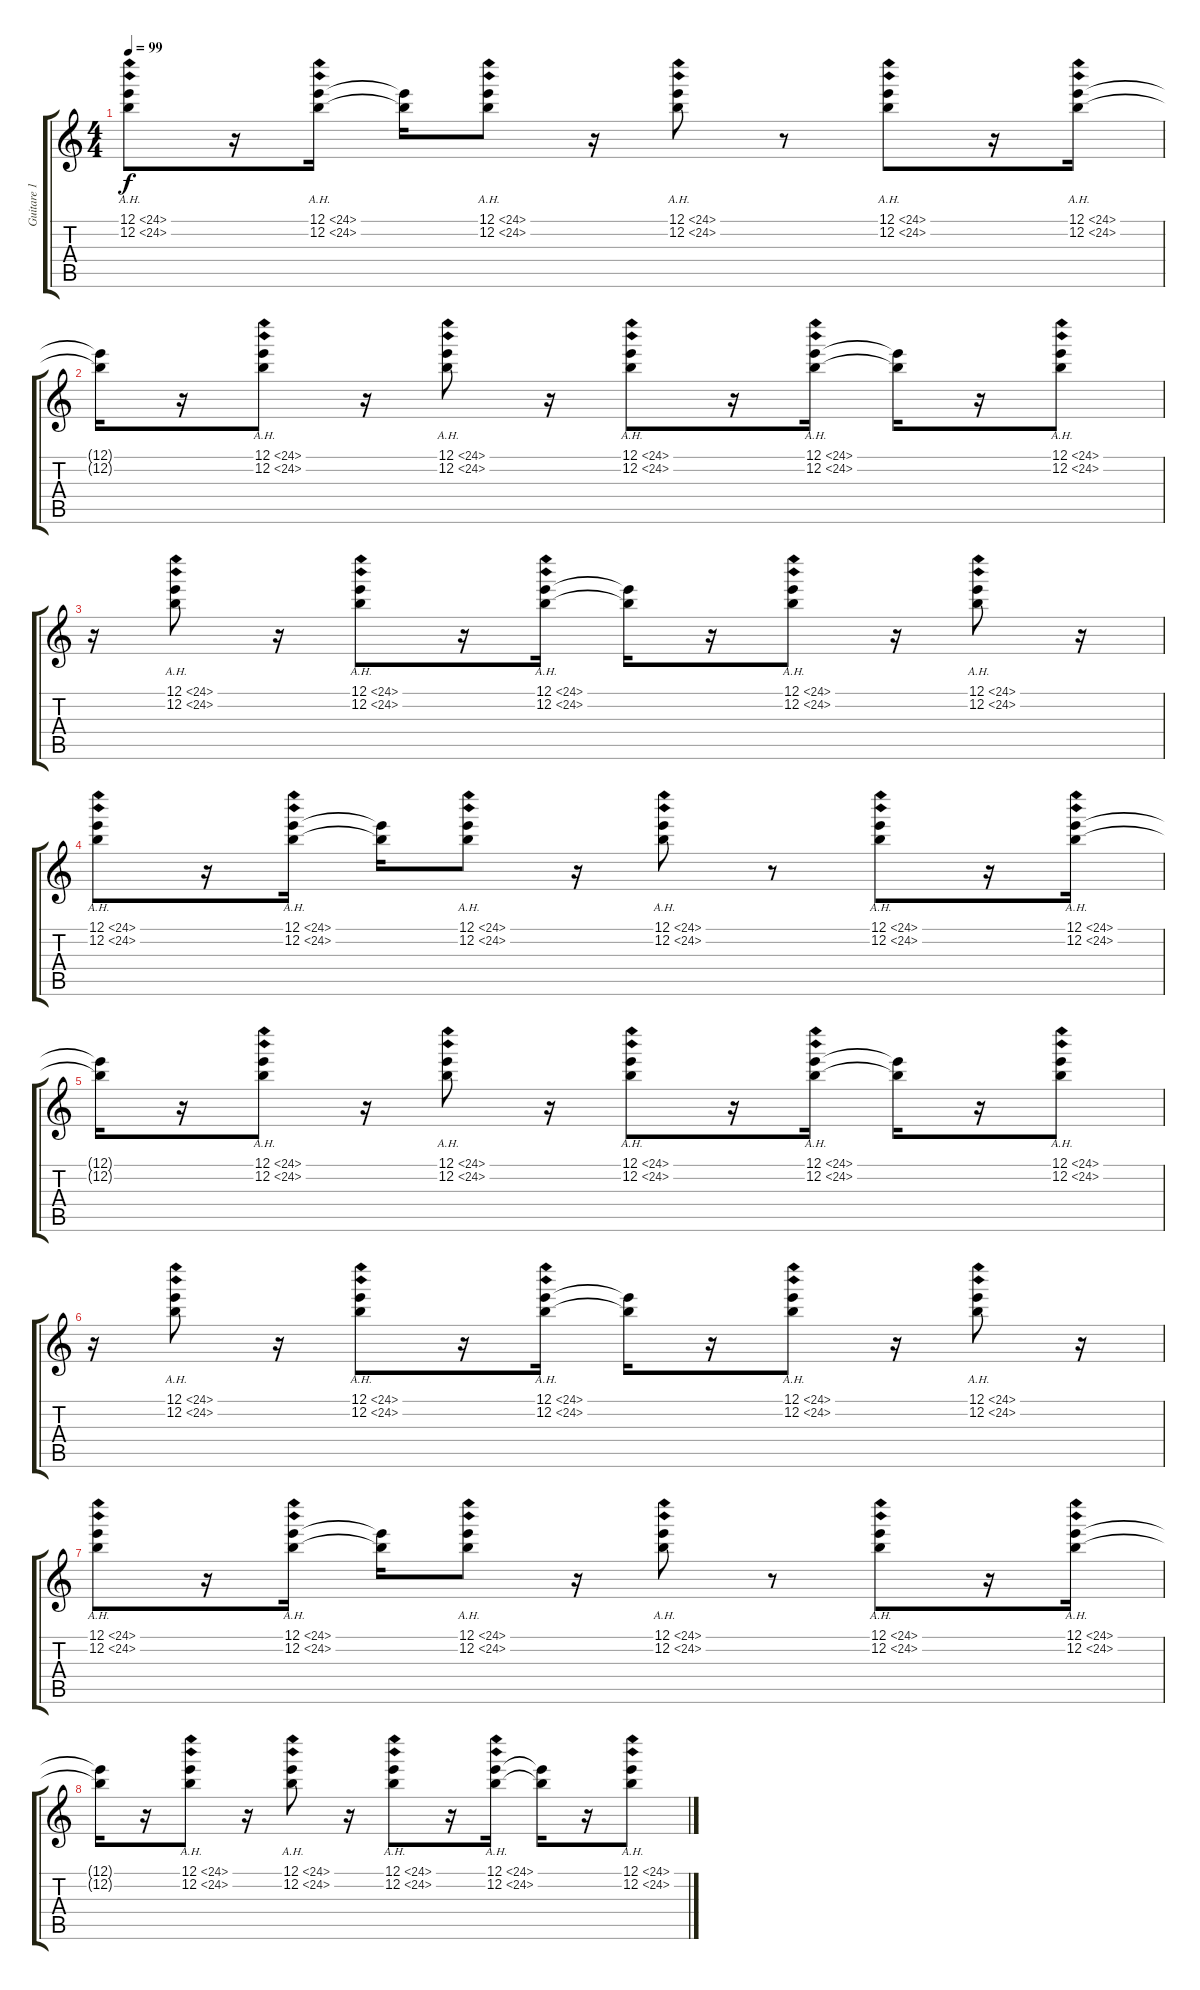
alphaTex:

\track ("Guitare 1" "Guitare 1") {instrument acousticguitarsteel}
\staff {score tabs}
\tuning (E4 B3 G3 D3 A2 E2) {hide}
\ts (4 4)
\tempo 99
\clef g2
\ks c
(12.1{ah 12} 12.2{ah 12}).8{dy f instrument acousticguitarsteel} r.16 (12.1{ah 12} 12.2{ah 12}).16 (12.1{t} 12.2{t}).16 (12.1{ah 12} 12.2{ah 12}).8 r.16 (12.1{ah 12} 12.2{ah 12}).8 r.8 (12.1{ah 12} 12.2{ah 12}).8 r.16 (12.1{ah 12} 12.2{ah 12}).16 |
(12.1{t} 12.2{t}).16 r.16 (12.1{ah 12} 12.2{ah 12}).8 r.16 (12.1{ah 12} 12.2{ah 12}).8 r.16 (12.1{ah 12} 12.2{ah 12}).8 r.16 (12.1{ah 12} 12.2{ah 12}).16 (12.1{t} 12.2{t}).16 r.16 (12.1{ah 12} 12.2{ah 12}).8 |
r.16 (12.1{ah 12} 12.2{ah 12}).8 r.16 (12.1{ah 12} 12.2{ah 12}).8 r.16 (12.1{ah 12} 12.2{ah 12}).16 (12.1{t} 12.2{t}).16 r.16 (12.1{ah 12} 12.2{ah 12}).8 r.16 (12.1{ah 12} 12.2{ah 12}).8 r.16 |
(12.1{ah 12} 12.2{ah 12}).8 r.16 (12.1{ah 12} 12.2{ah 12}).16 (12.1{t} 12.2{t}).16 (12.1{ah 12} 12.2{ah 12}).8 r.16 (12.1{ah 12} 12.2{ah 12}).8 r.8 (12.1{ah 12} 12.2{ah 12}).8 r.16 (12.1{ah 12} 12.2{ah 12}).16 |
(12.1{t} 12.2{t}).16 r.16 (12.1{ah 12} 12.2{ah 12}).8 r.16 (12.1{ah 12} 12.2{ah 12}).8 r.16 (12.1{ah 12} 12.2{ah 12}).8 r.16 (12.1{ah 12} 12.2{ah 12}).16 (12.1{t} 12.2{t}).16 r.16 (12.1{ah 12} 12.2{ah 12}).8 |
r.16 (12.1{ah 12} 12.2{ah 12}).8 r.16 (12.1{ah 12} 12.2{ah 12}).8 r.16 (12.1{ah 12} 12.2{ah 12}).16 (12.1{t} 12.2{t}).16 r.16 (12.1{ah 12} 12.2{ah 12}).8 r.16 (12.1{ah 12} 12.2{ah 12}).8 r.16 |
(12.1{ah 12} 12.2{ah 12}).8 r.16 (12.1{ah 12} 12.2{ah 12}).16 (12.1{t} 12.2{t}).16 (12.1{ah 12} 12.2{ah 12}).8 r.16 (12.1{ah 12} 12.2{ah 12}).8 r.8 (12.1{ah 12} 12.2{ah 12}).8 r.16 (12.1{ah 12} 12.2{ah 12}).16 |
(12.1{t} 12.2{t}).16 r.16 (12.1{ah 12} 12.2{ah 12}).8 r.16 (12.1{ah 12} 12.2{ah 12}).8 r.16 (12.1{ah 12} 12.2{ah 12}).8 r.16 (12.1{ah 12} 12.2{ah 12}).16 (12.1{t} 12.2{t}).16 r.16 (12.1{ah 12} 12.2{ah 12}).8
